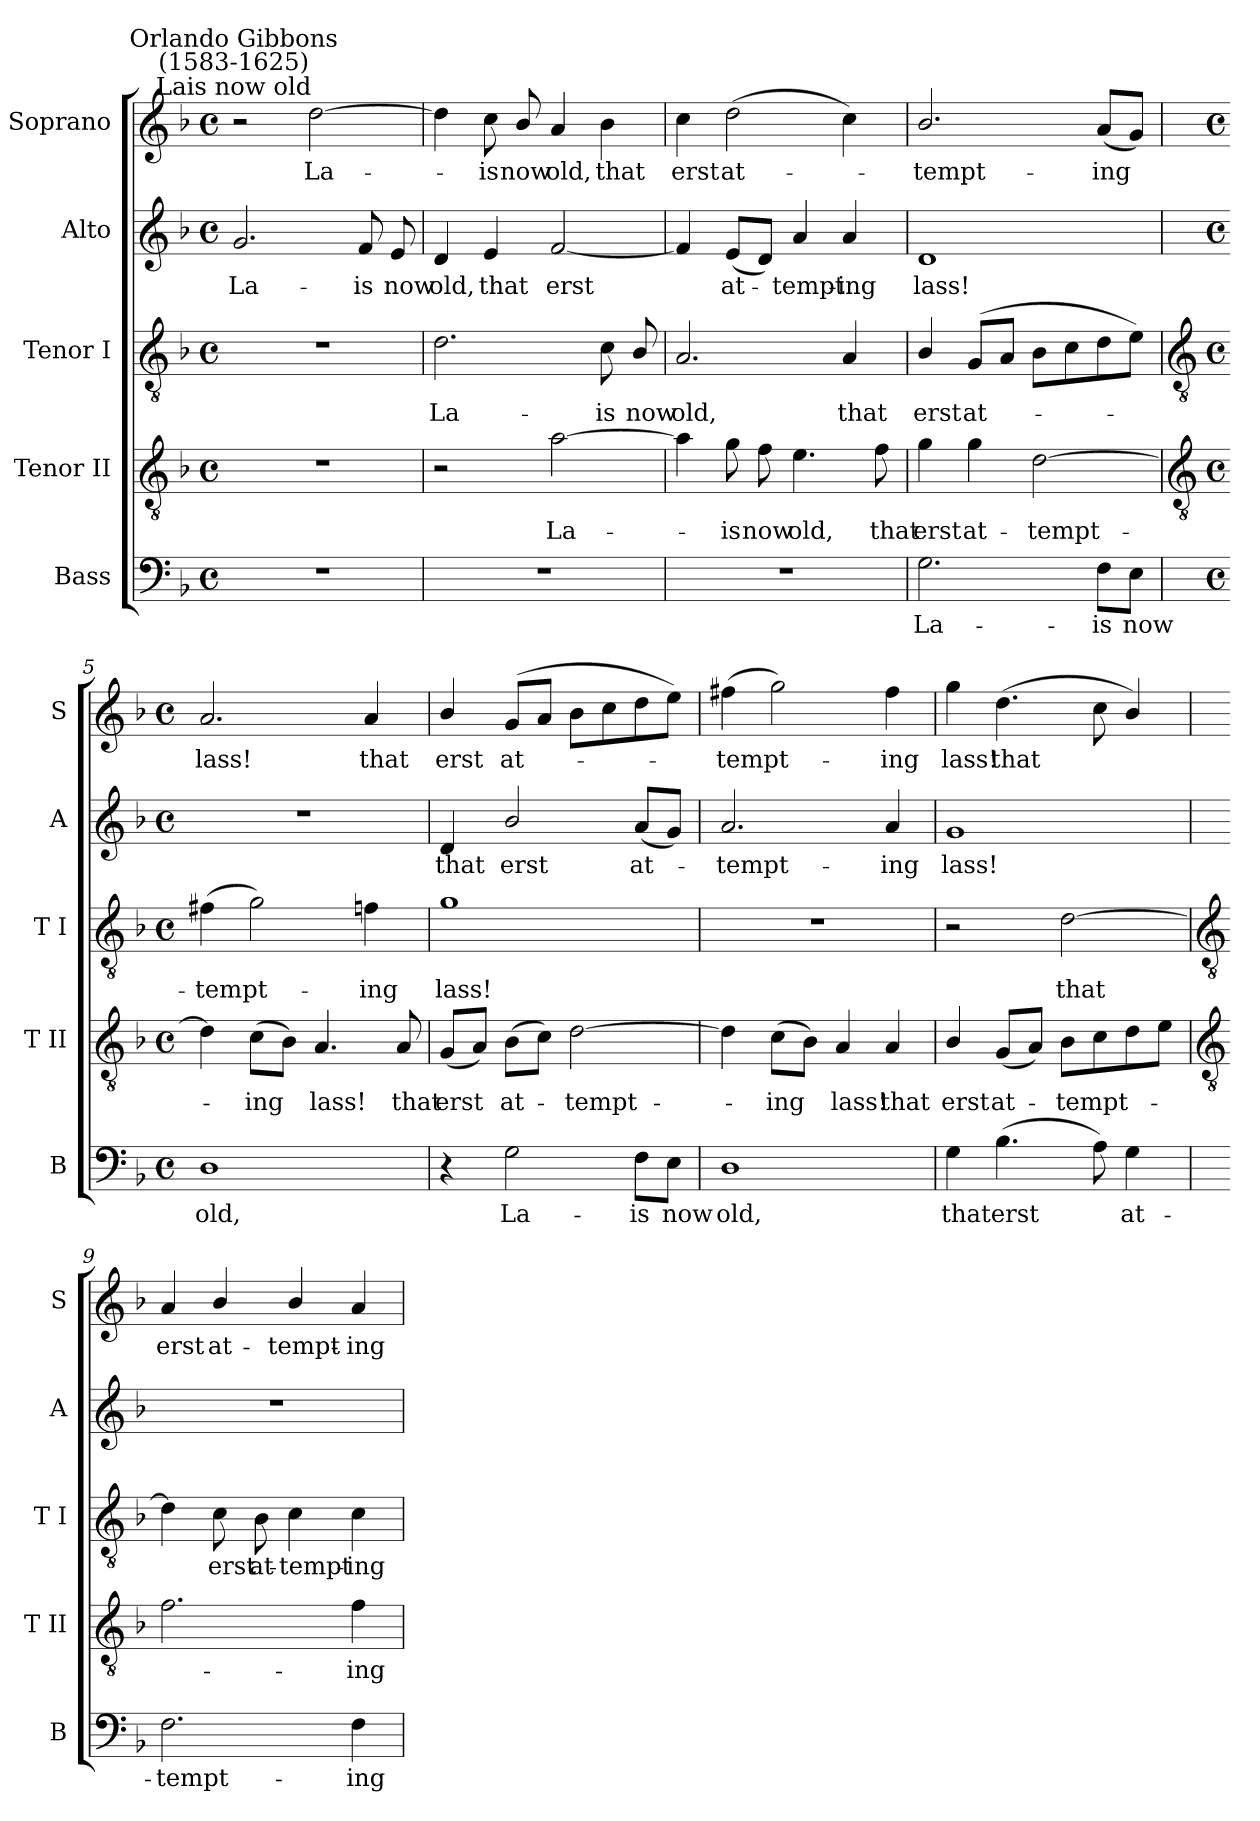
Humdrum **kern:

**kern	**text	**kern	**text	**kern	**text	**kern	**text	**kern	**text
*part5	*part5	*part4	*part4	*part3	*part3	*part2	*part2	*part1	*part1
*staff5	*staff5	*staff4	*staff4	*staff3	*staff3	*staff2	*staff2	*staff1	*staff1
*I"Bass	*	*I"Tenor II	*	*I"Tenor I	*	*I"Alto	*	*I"Soprano	*
*I'B	*	*I'T II	*	*I'T I	*	*I'A	*	*I'S	*
*clefF4	*	*clefGv2	*	*clefGv2	*	*clefG2	*	*clefG2	*
*k[b-]	*	*k[b-]	*	*k[b-]	*	*k[b-]	*	*k[b-]	*
*F:	*	*F:	*	*F:	*	*F:	*	*F:	*
*M4/4	*	*M4/4	*	*M4/4	*	*M4/4	*	*M4/4	*
*met(c)	*	*met(c)	*	*met(c)	*	*met(c)	*	*met(c)	*
=1	=1	=1	=1	=1	=1	=1	=1	=1	=1
!	!	!	!	!	!	!	!	!LO:TX:a:cj:t=Lais now old	!
!	!	!	!	!	!	!	!	!LO:TX:a:cj:t=Orlando Gibbons\n(1583-1625)	!
!	!	!	!	!	!	!	!LO:LY:b	!	!
1r	.	1r	.	1r	.	2.g	La-	2r	.
!	!	!	!	!	!	!	!	!	!LO:LY:b
.	.	.	.	.	.	.	.	[2dd	La-
!	!	!	!	!	!	!	!LO:LY:b	!	!
.	.	.	.	.	.	8f	-is	.	.
!	!	!	!	!	!	!	!LO:LY:b	!	!
.	.	.	.	.	.	8e	now	.	.
=2	=2	=2	=2	=2	=2	=2	=2	=2	=2
!	!	!	!	!	!LO:LY:b	!	!LO:LY:b	!	!
1r	.	2r	.	2.d	La-	4d	old,	4dd]	.
!	!	!	!	!	!	!	!LO:LY:b	!	!LO:LY:b
.	.	.	.	.	.	4e	that	8cc	is
!	!	!	!	!	!	!	!	!	!LO:LY:b
.	.	.	.	.	.	.	.	8b-/	now
!	!	!	!LO:LY:b	!	!	!	!LO:LY:b	!	!LO:LY:b
.	.	[2a	La-	.	.	[2f	erst	4a	old,
!	!	!	!	!	!LO:LY:b	!	!	!	!LO:LY:b
.	.	.	.	8c	-is	.	.	4b-	that
!	!	!	!	!	!LO:LY:b	!	!	!	!
.	.	.	.	8B-/	now	.	.	.	.
=3	=3	=3	=3	=3	=3	=3	=3	=3	=3
!	!	!	!	!	!LO:LY:b	!	!	!	!LO:LY:b
1r	.	4a]	.	2.A	old,	4f]	.	4cc	erst
!	!	!	!LO:LY:b	!	!	!	!LO:LY:b	!	!LO:LY:b
.	.	8g	is	.	.	(<8eL	at-	(>2dd	at-
!	!	!	!LO:LY:b	!	!	!	!	!	!
.	.	8f	now	.	.	8dJ)	.	.	.
!	!	!	!LO:LY:b	!	!	!	!LO:LY:b	!	!
.	.	4.e	old,	.	.	4a	tempt-	.	.
!	!	!	!	!	!LO:LY:b	!	!LO:LY:b	!	!
.	.	.	.	4A	that	4a	-ing	4cc)	.
!	!	!	!LO:LY:b	!	!	!	!	!	!
.	.	8f	that	.	.	.	.	.	.
=4	=4	=4	=4	=4	=4	=4	=4	=4	=4
!	!LO:LY:b	!	!LO:LY:b	!	!LO:LY:b	!	!LO:LY:b	!	!LO:LY:b
2.G	La-	4g	erst	4B-/	erst	1d	lass!	2.b-/	tempt-
!	!	!	!LO:LY:b	!	!LO:LY:b	!	!	!	!
.	.	4g	at-	(>8GL	at-	.	.	.	.
.	.	.	.	8AJ	.	.	.	.	.
!	!	!	!LO:LY:b	!	!	!	!	!	!
.	.	[2d	-tempt-	8B-L	.	.	.	.	.
.	.	.	.	8c	.	.	.	.	.
!	!LO:LY:b	!	!	!	!	!	!	!	!LO:LY:b
8F\L	-is	.	.	8d	.	.	.	(<8aL	-ing
!	!LO:LY:b	!	!	!	!	!	!	!	!
8E\J	now	.	.	8eJ)	.	.	.	8gJ)	.
!!LO:LB:g=z
=5	=5	=5	=5	=5	=5	=5	=5	=5	=5
*	*	*clefGv2	*	*clefGv2	*	*	*	*	*
*M4/4	*	*M4/4	*	*M4/4	*	*M4/4	*	*M4/4	*
*met(c)	*	*met(c)	*	*met(c)	*	*met(c)	*	*met(c)	*
!	!LO:LY:b	!	!	!	!LO:LY:b	!	!	!	!LO:LY:b
1D	old,	4d]	.	(>4f#X	tempt-	1r	.	2.a	lass!
!	!	!	!LO:LY:b	!	!	!	!	!	!
.	.	(>8cL	ing	2g)	.	.	.	.	.
.	.	8B-J)	.	.	.	.	.	.	.
!	!	!	!LO:LY:b	!	!	!	!	!	!
.	.	4.A	lass!	.	.	.	.	.	.
!	!	!	!	!	!LO:LY:b	!	!	!	!LO:LY:b
.	.	.	.	4fn	ing	.	.	4a	that
!	!	!	!LO:LY:b	!	!	!	!	!	!
.	.	8A	that	.	.	.	.	.	.
=6	=6	=6	=6	=6	=6	=6	=6	=6	=6
!	!	!	!LO:LY:b	!	!LO:LY:b	!	!LO:LY:b	!	!LO:LY:b
4r	.	(<8GL	erst	1g	lass!	4d	that	4b-/	erst
.	.	8AJ)	.	.	.	.	.	.	.
!	!LO:LY:b	!	!LO:LY:b	!	!	!	!LO:LY:b	!	!LO:LY:b
2G	La-	(>8B-L	at-	.	.	2b-/	erst	(>8gL	at-
.	.	8cJ)	.	.	.	.	.	8aJ	.
!	!	!	!LO:LY:b	!	!	!	!	!	!
.	.	[2d	tempt-	.	.	.	.	8b-L	.
.	.	.	.	.	.	.	.	8cc	.
!	!LO:LY:b	!	!	!	!	!	!LO:LY:b	!	!
8F\L	-is	.	.	.	.	(<8aL	at-	8dd	.
!	!LO:LY:b	!	!	!	!	!	!	!	!
8E\J	now	.	.	.	.	8gJ)	.	8eeJ)	.
=7	=7	=7	=7	=7	=7	=7	=7	=7	=7
!	!LO:LY:b	!	!	!	!	!	!LO:LY:b	!	!LO:LY:b
1D	old,	4d]	.	1r	.	2.a	tempt-	(>4ff#X	tempt-
!	!	!	!LO:LY:b	!	!	!	!	!	!
.	.	(>8cL	ing	.	.	.	.	2gg)	.
.	.	8B-J)	.	.	.	.	.	.	.
!	!	!	!LO:LY:b	!	!	!	!	!	!
.	.	4A	lass!	.	.	.	.	.	.
!	!	!	!LO:LY:b	!	!	!	!LO:LY:b	!	!LO:LY:b
.	.	4A	that	.	.	4a	-ing	4ff#	ing
=8	=8	=8	=8	=8	=8	=8	=8	=8	=8
!	!LO:LY:b	!	!LO:LY:b	!	!	!	!LO:LY:b	!	!LO:LY:b
4G	that	4B-/	erst	2r	.	1g	lass!	4gg	lass!
!	!LO:LY:b	!	!LO:LY:b	!	!	!	!	!	!LO:LY:b
(>4.B-	erst	(<8GL	at-	.	.	.	.	(>4.dd	that
.	.	8AJ)	.	.	.	.	.	.	.
!	!	!	!LO:LY:b	!	!LO:LY:b	!	!	!	!
.	.	8B-L	tempt-	[2d	that	.	.	.	.
8A)	.	8c	.	.	.	.	.	8cc	.
!	!LO:LY:b	!	!	!	!	!	!	!	!
4G	at-	8d	.	.	.	.	.	4b-/)	.
.	.	8eJ	.	.	.	.	.	.	.
!!LO:LB:g=z
=9	=9	=9	=9	=9	=9	=9	=9	=9	=9
*	*	*clefGv2	*	*clefGv2	*	*	*	*	*
!	!LO:LY:b	!	!	!	!	!	!	!	!LO:LY:b
2.F	-tempt-	2.f	.	4d]	.	1r	.	4a	erst
!	!	!	!	!	!LO:LY:b	!	!	!	!LO:LY:b
.	.	.	.	8c	erst	.	.	4b-/	at-
!	!	!	!	!	!LO:LY:b	!	!	!	!
.	.	.	.	8B-	at-	.	.	.	.
!	!	!	!	!	!LO:LY:b	!	!	!	!LO:LY:b
.	.	.	.	4c	-tempt-	.	.	4b-/	-tempt-
!	!LO:LY:b	!	!LO:LY:b	!	!LO:LY:b	!	!	!	!LO:LY:b
4F	-ing	4f	ing	4c	-ing	.	.	4a	-ing
=	=	=	=	=	=	=	=	=	=
*-	*-	*-	*-	*-	*-	*-	*-	*-	*-
